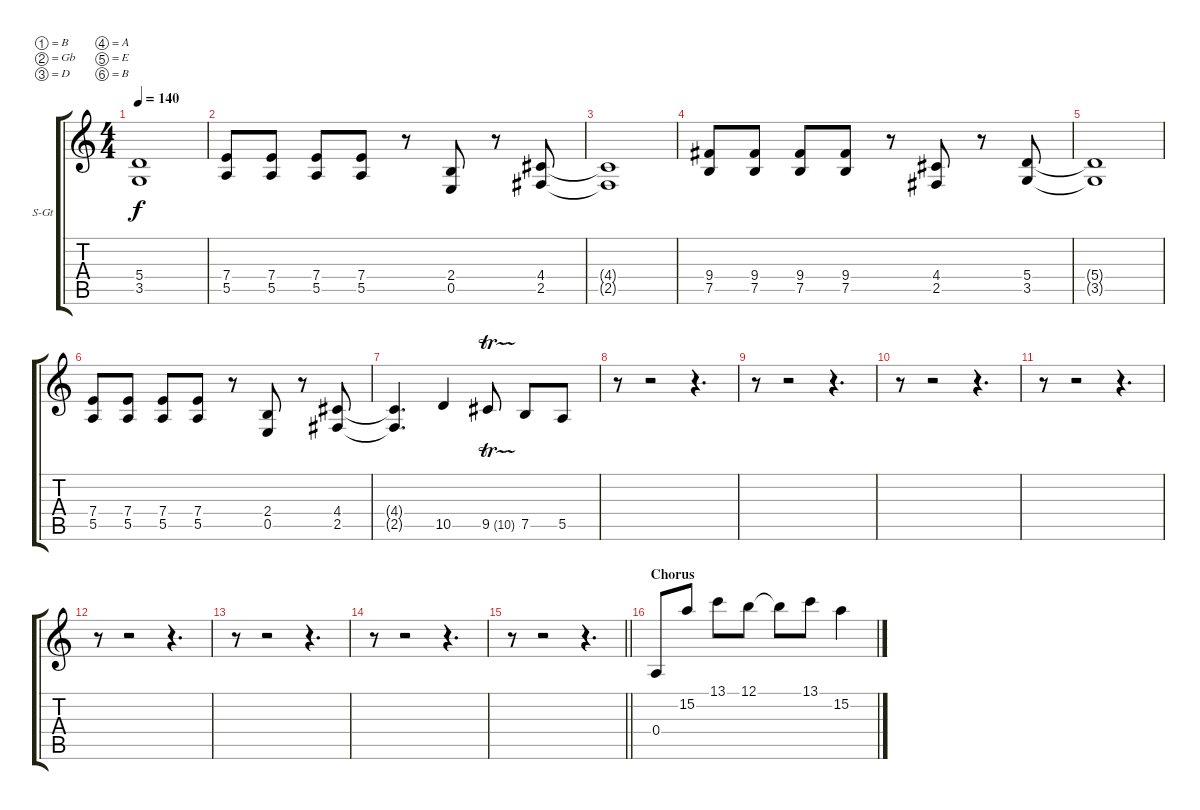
\bracketExtendMode groupsimilarinstruments
\firstSystemTrackNameOrientation horizontal
\otherSystemsTrackNameOrientation horizontal
\track ("Guitar 2" "S-Gt") {instrument acousticguitarsteel}
\staff {score tabs}
\tuning (B3 Gb3 D3 A2 E2 B1)
\ts (4 4)
\tempo 140
\clef g2
\ks c
(5.4{t} 3.5{t}).1{dy f} |
(7.4 5.5).8 (7.4 5.5).8 (7.4 5.5).8 (7.4 5.5).8 r.8 (2.4 0.5).8 r.8 (4.4 2.5).8 |
(4.4{t} 2.5{t}).1 |
(9.4 7.5).8 (9.4 7.5).8 (9.4 7.5).8 (9.4 7.5).8 r.8 (4.4 2.5).8 r.8 (5.4 3.5).8 |
(5.4{t} 3.5{t}).1 |
(7.4 5.5).8 (7.4 5.5).8 (7.4 5.5).8 (7.4 5.5).8 r.8 (2.4 0.5).8 r.8 (4.4 2.5).8 |
(4.4{t} 2.5{t}).4{d} 10.5.4 9.5{tr (10 16)}.8 7.5.8 5.5.8 |
r.8 r.2 r.4{d} |
r.8 r.2 r.4{d} |
r.8 r.2 r.4{d} |
r.8 r.2 r.4{d} |
r.8 r.2 r.4{d} |
r.8 r.2 r.4{d} |
r.8 r.2 r.4{d} |
\barLineRight lightlight
r.8 r.2 r.4{d} |
\section ("" "Chorus")
0.4.8 15.2.8 13.1.8 12.1.8 12.1{t}.8 13.1.8 15.2.4
